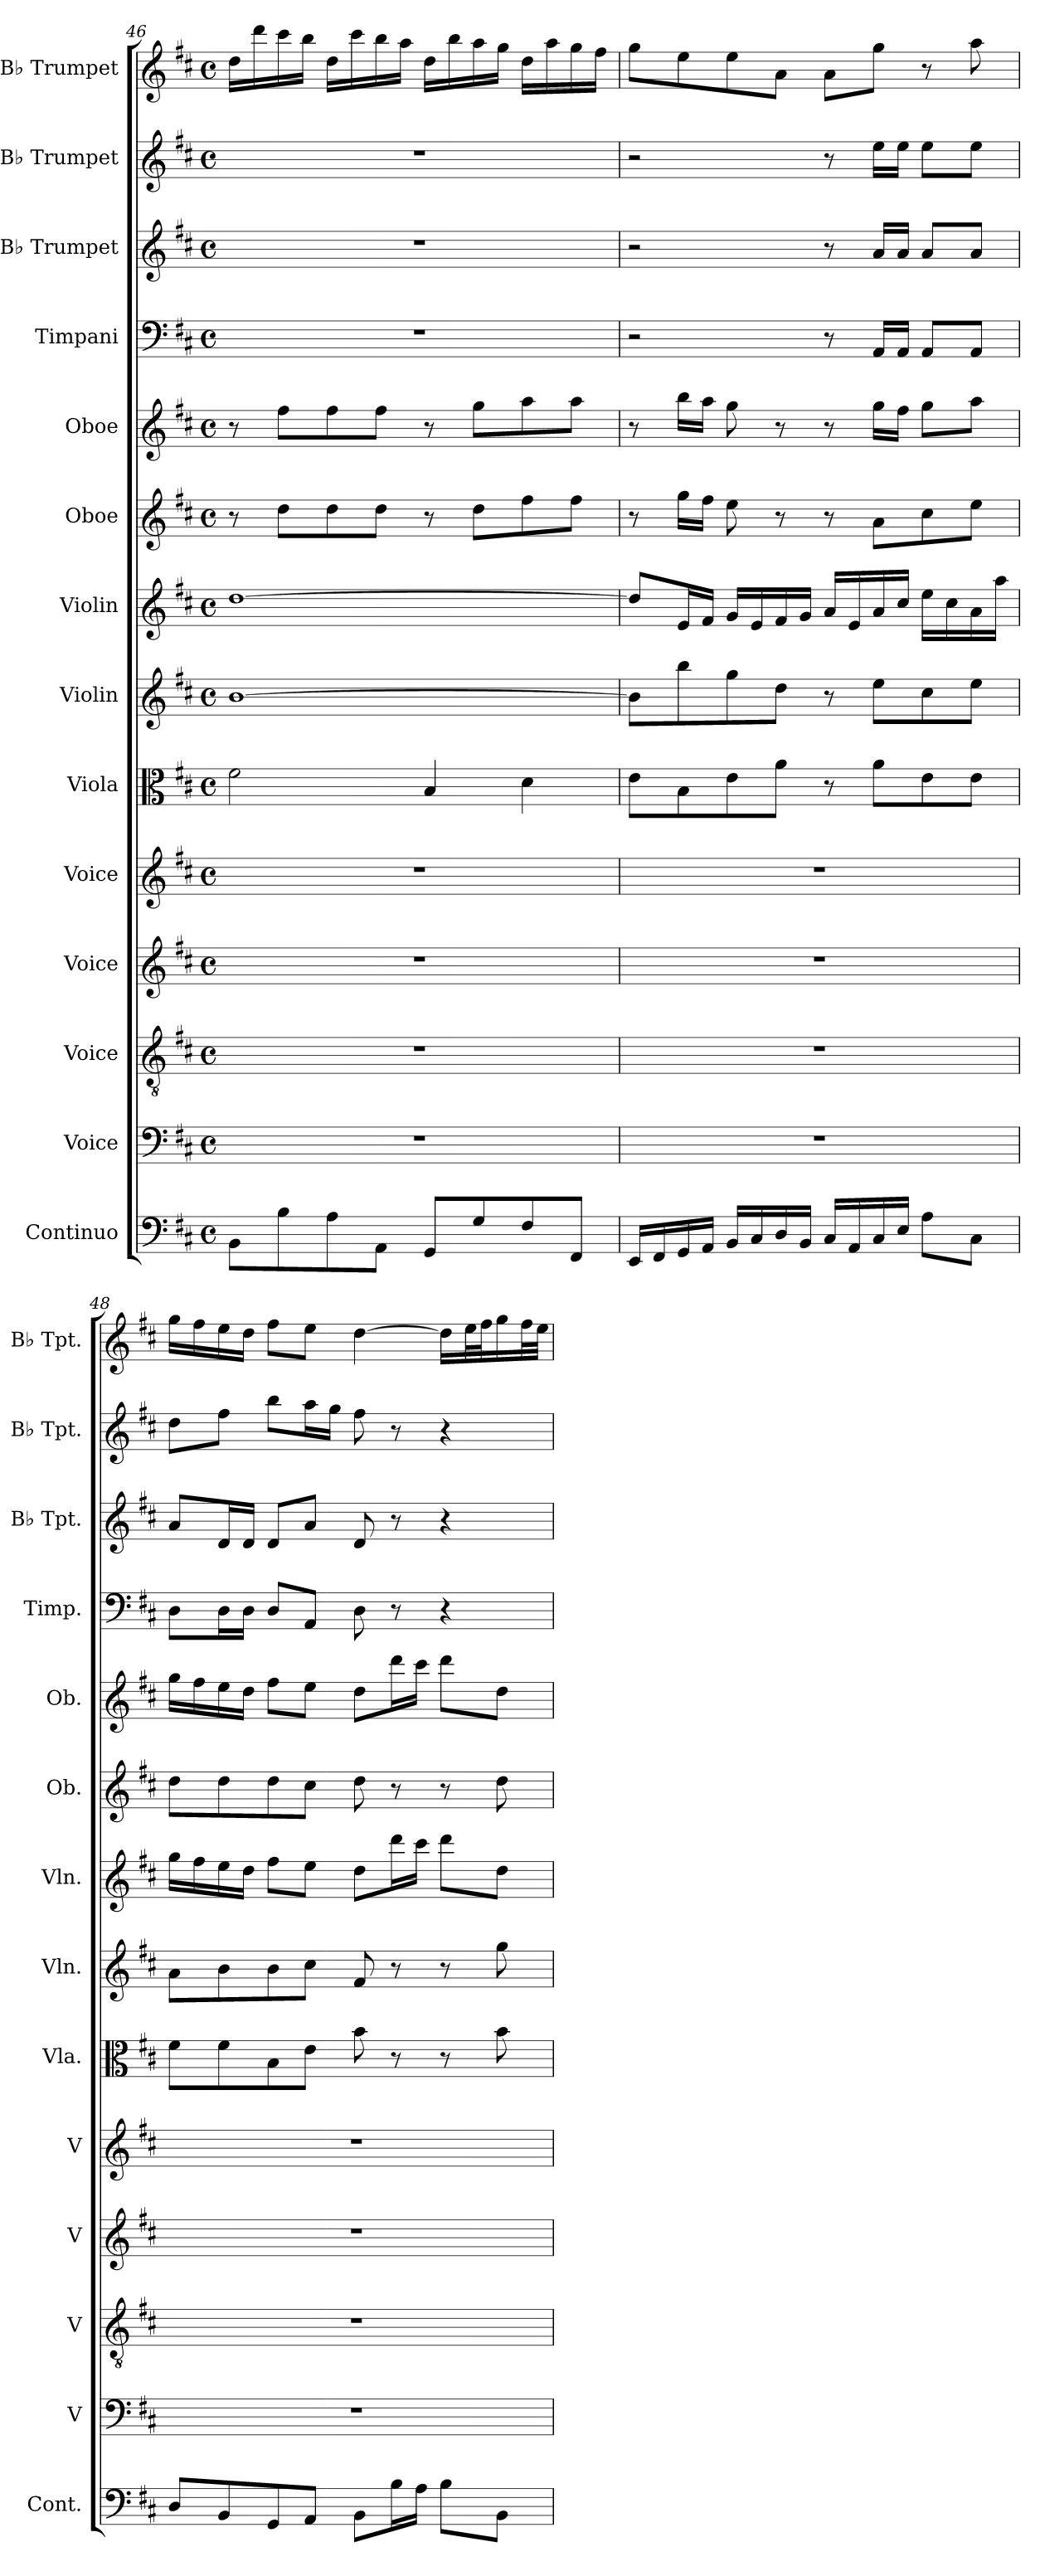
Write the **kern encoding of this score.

**kern	**kern	**kern	**kern	**kern	**kern	**kern	**kern	**kern	**kern	**kern	**kern	**kern	**kern
*part14	*part13	*part12	*part11	*part10	*part9	*part8	*part7	*part6	*part5	*part4	*part3	*part2	*part1
*staff14	*staff13	*staff12	*staff11	*staff10	*staff9	*staff8	*staff7	*staff6	*staff5	*staff4	*staff3	*staff2	*staff1
*I"Continuo	*I"Voice	*I"Voice	*I"Voice	*I"Voice	*I"Viola	*I"Violin	*I"Violin	*I"Oboe	*I"Oboe	*I"Timpani	*I"B♭ Trumpet	*I"B♭ Trumpet	*I"B♭ Trumpet
*I'Cont.	*I'V	*I'V	*I'V	*I'V	*I'Vla.	*I'Vln.	*I'Vln.	*I'Ob.	*I'Ob.	*I'Timp.	*I'B♭ Tpt.	*I'B♭ Tpt.	*I'B♭ Tpt.
*clefF4	*clefF4	*clefGv2	*clefG2	*clefG2	*clefC3	*clefG2	*clefG2	*clefG2	*clefG2	*clefF4	*clefG2	*clefG2	*clefG2
*k[f#c#]	*k[f#c#]	*k[f#c#]	*k[f#c#]	*k[f#c#]	*k[f#c#]	*k[f#c#]	*k[f#c#]	*k[f#c#]	*k[f#c#]	*k[f#c#]	*k[f#c#]	*k[f#c#]	*k[f#c#]
*M4/4	*M4/4	*M4/4	*M4/4	*M4/4	*M4/4	*M4/4	*M4/4	*M4/4	*M4/4	*M4/4	*M4/4	*M4/4	*M4/4
*met(c)	*met(c)	*met(c)	*met(c)	*met(c)	*met(c)	*met(c)	*met(c)	*met(c)	*met(c)	*met(c)	*met(c)	*met(c)	*met(c)
=46	=46	=46	=46	=46	=46	=46	=46	=46	=46	=46	=46	=46	=46
8BBL	1r	1r	1r	1r	2f#	[1b	[1dd	8r	8r	1r	1r	1r	16ddLL
.	.	.	.	.	.	.	.	.	.	.	.	.	16ddd
8B	.	.	.	.	.	.	.	8ddL	8ff#L	.	.	.	16ccc#
.	.	.	.	.	.	.	.	.	.	.	.	.	16bbJJ
8A	.	.	.	.	.	.	.	8dd	8ff#	.	.	.	16ddLL
.	.	.	.	.	.	.	.	.	.	.	.	.	16ccc#
8AAJ	.	.	.	.	.	.	.	8ddJ	8ff#J	.	.	.	16bb
.	.	.	.	.	.	.	.	.	.	.	.	.	16aaJJ
8GGL	.	.	.	.	4B	.	.	8r	8r	.	.	.	16ddLL
.	.	.	.	.	.	.	.	.	.	.	.	.	16bb
8G	.	.	.	.	.	.	.	8ddL	8ggL	.	.	.	16aa
.	.	.	.	.	.	.	.	.	.	.	.	.	16ggJJ
8F#	.	.	.	.	4d	.	.	8ff#	8aa	.	.	.	16ddLL
.	.	.	.	.	.	.	.	.	.	.	.	.	16aa
8FF#J	.	.	.	.	.	.	.	8ff#J	8aaJ	.	.	.	16gg
.	.	.	.	.	.	.	.	.	.	.	.	.	16ff#JJ
=47	=47	=47	=47	=47	=47	=47	=47	=47	=47	=47	=47	=47	=47
16EELL	1r	1r	1r	1r	8eL	8bL]	8ddL]	8r	8r	2r	2r	2r	8ggL
16FF#	.	.	.	.	.	.	.	.	.	.	.	.	.
16GG	.	.	.	.	8B	8bb	16eL	16ggLL	16bbLL	.	.	.	8ee
16AAJJ	.	.	.	.	.	.	16f#JJ	16ff#JJ	16aaJJ	.	.	.	.
16BBLL	.	.	.	.	8e	8gg	16gLL	8ee	8gg	.	.	.	8ee
16C#	.	.	.	.	.	.	16e	.	.	.	.	.	.
16D	.	.	.	.	8aJ	8ddJ	16f#	8r	8r	.	.	.	8aJ
16BBJJ	.	.	.	.	.	.	16gJJ	.	.	.	.	.	.
16C#LL	.	.	.	.	8r	8r	16aLL	8r	8r	8r	8r	8r	8aL
16AA	.	.	.	.	.	.	16e	.	.	.	.	.	.
16C#	.	.	.	.	8aL	8eeL	16a	8aL	16ggLL	16AALL	16aLL	16eeLL	8ggJ
16EJJ	.	.	.	.	.	.	16cc#JJ	.	16ff#JJ	16AAJJ	16aJJ	16eeJJ	.
8AL	.	.	.	.	8e	8cc#	16eeLL	8cc#	8ggL	8AAL	8aL	8eeL	8r
.	.	.	.	.	.	.	16cc#	.	.	.	.	.	.
8C#J	.	.	.	.	8eJ	8eeJ	16a	8eeJ	8aaJ	8AAJ	8aJ	8eeJ	8aa
.	.	.	.	.	.	.	16aaJJ	.	.	.	.	.	.
=48	=48	=48	=48	=48	=48	=48	=48	=48	=48	=48	=48	=48	=48
8DL	1r	1r	1r	1r	8f#L	8aL	16ggLL	8ddL	16ggLL	8DL	8aL	8ddL	16ggLL
.	.	.	.	.	.	.	16ff#	.	16ff#	.	.	.	16ff#
8BB	.	.	.	.	8f#	8b	16ee	8dd	16ee	16DL	16dL	8ff#J	16ee
.	.	.	.	.	.	.	16ddJJ	.	16ddJJ	16DJJ	16dJJ	.	16ddJJ
8GG	.	.	.	.	8B	8b	8ff#L	8dd	8ff#L	8DL	8dL	8bbL	8ff#L
8AAJ	.	.	.	.	8eJ	8cc#J	8eeJ	8cc#J	8eeJ	8AAJ	8aJ	16aaL	8eeJ
.	.	.	.	.	.	.	.	.	.	.	.	16ggJJ	.
8BBL	.	.	.	.	8b	8f#	8ddL	8dd	8ddL	8D	8d	8ff#	[4dd
16BL	.	.	.	.	8r	8r	16dddL	8r	16dddL	8r	8r	8r	.
16AJJ	.	.	.	.	.	.	16ccc#JJ	.	16ccc#JJ	.	.	.	.
8BL	.	.	.	.	8r	8r	8dddL	8r	8dddL	4r	4r	4r	16ddLL]
.	.	.	.	.	.	.	.	.	.	.	.	.	32eeL
.	.	.	.	.	.	.	.	.	.	.	.	.	32ff#J
8BBJ	.	.	.	.	8b	8gg	8ddJ	8dd	8ddJ	.	.	.	16gg
.	.	.	.	.	.	.	.	.	.	.	.	.	32ff#L
.	.	.	.	.	.	.	.	.	.	.	.	.	32eeJJJ
=	=	=	=	=	=	=	=	=	=	=	=	=	=
*-	*-	*-	*-	*-	*-	*-	*-	*-	*-	*-	*-	*-	*-
